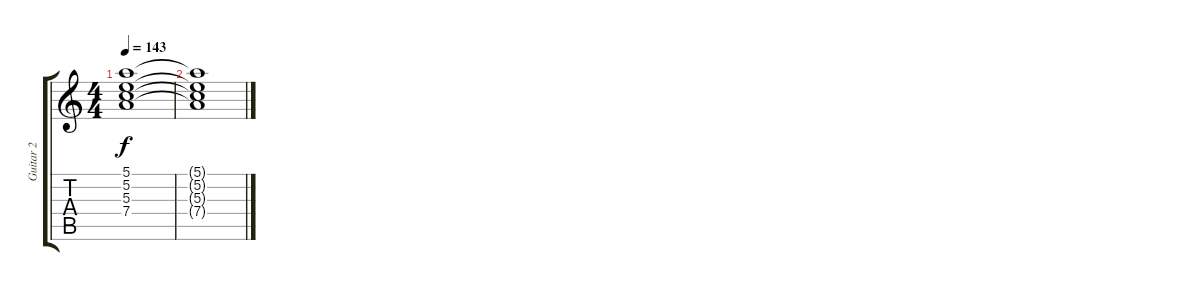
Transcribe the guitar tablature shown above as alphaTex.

\track ("Guitar 2" "Guitar 2") {instrument electricguitarclean}
\staff {score tabs}
\tuning (E4 B3 G3 D3 A2 E2) {hide}
\ts (4 4)
\tempo 143
\clef g2
\ks c
(5.1 5.2 5.3 7.4).1{dy f} |
(5.1{t} 5.2{t} 5.3{t} 7.4{t}).1
